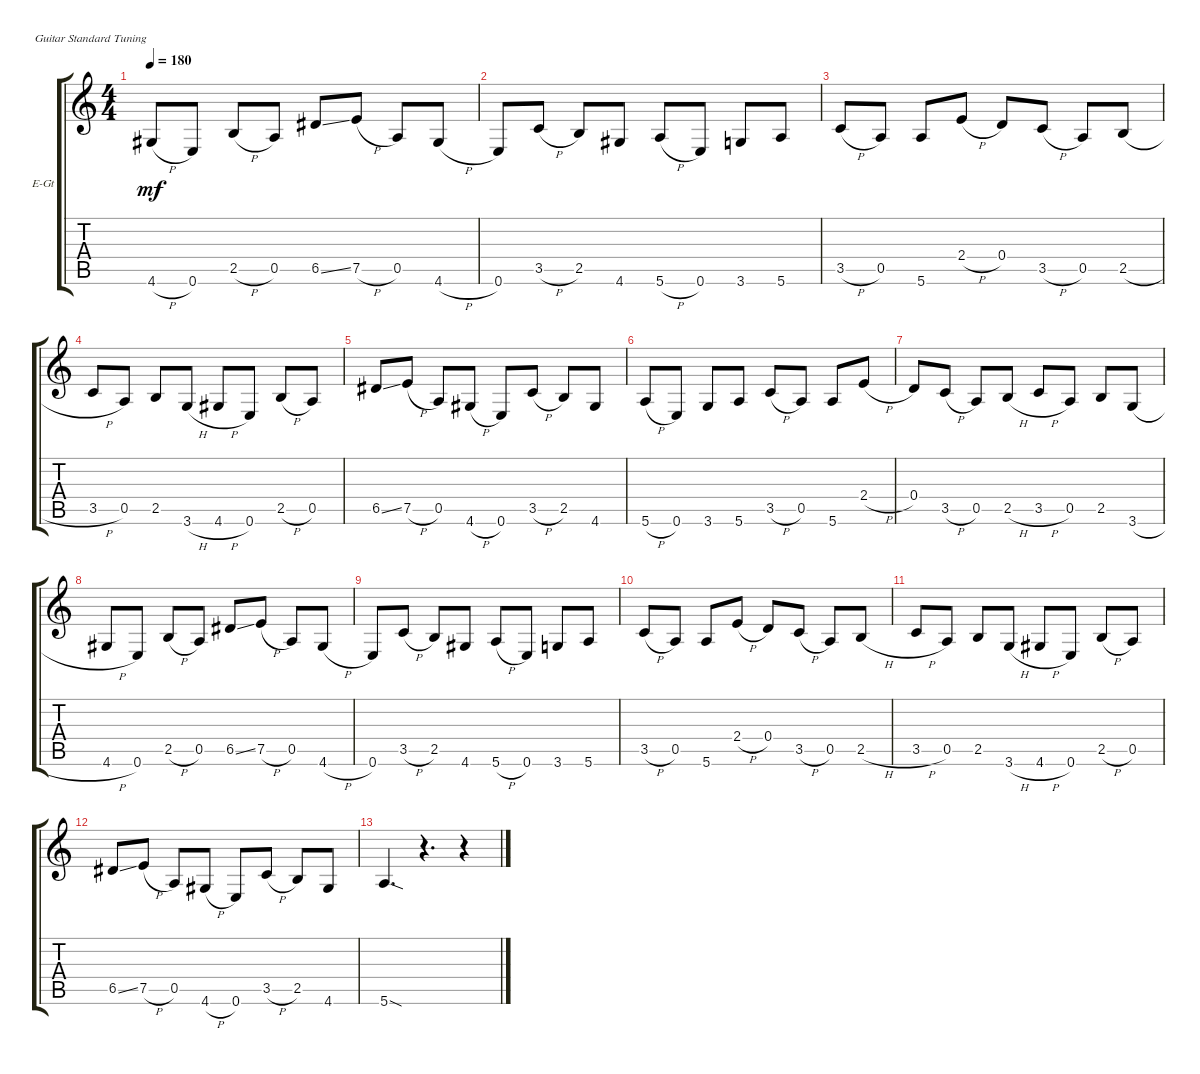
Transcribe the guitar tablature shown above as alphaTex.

\defaultSystemsLayout 4
\bracketExtendMode groupsimilarinstruments
\firstSystemTrackNameOrientation horizontal
\otherSystemsTrackNameOrientation horizontal
\track ("Michael Franzino" "E-Gt") {instrument distortionguitar}
\staff {score tabs}
\tuning (E4 B3 G3 D3 A2 E2)
\ts (4 4)
\tempo 180
\clef g2
\ks c
4.6{h}.8{dy mf} 0.6.8 2.5{h}.8 0.5.8 6.5{ss}.8 7.5{h}.8 0.5.8 4.6{h}.8 |
0.6.8 3.5{h}.8 2.5.8 4.6.8 5.6{h}.8 0.6.8 3.6.8 5.6.8 |
3.5{h}.8 0.5.8 5.6.8 2.4{h}.8 0.4.8 3.5{h}.8 0.5.8 2.5{h}.8 |
3.5{h}.8 0.5.8 2.5.8 3.6{h}.8 4.6{h}.8 0.6.8 2.5{h}.8 0.5.8 |
6.5{ss}.8 7.5{h}.8 0.5.8 4.6{h}.8 0.6.8 3.5{h}.8 2.5.8 4.6.8 |
5.6{h}.8 0.6.8 3.6.8 5.6.8 3.5{h}.8 0.5.8 5.6.8 2.4{h}.8 |
0.4.8 3.5{h}.8 0.5.8 2.5{h}.8 3.5{h}.8 0.5.8 2.5.8 3.6{h}.8 |
4.6{h}.8 0.6.8 2.5{h}.8 0.5.8 6.5{ss}.8 7.5{h}.8 0.5.8 4.6{h}.8 |
0.6.8 3.5{h}.8 2.5.8 4.6.8 5.6{h}.8 0.6.8 3.6.8 5.6.8 |
3.5{h}.8 0.5.8 5.6.8 2.4{h}.8 0.4.8 3.5{h}.8 0.5.8 2.5{h}.8 |
3.5{h}.8 0.5.8 2.5.8 3.6{h}.8 4.6{h}.8 0.6.8 2.5{h}.8 0.5.8 |
6.5{ss}.8 7.5{h}.8 0.5.8 4.6{h}.8 0.6.8 3.5{h}.8 2.5.8 4.6.8 |
5.6{sod}.4{d} r.4{d} r.4
